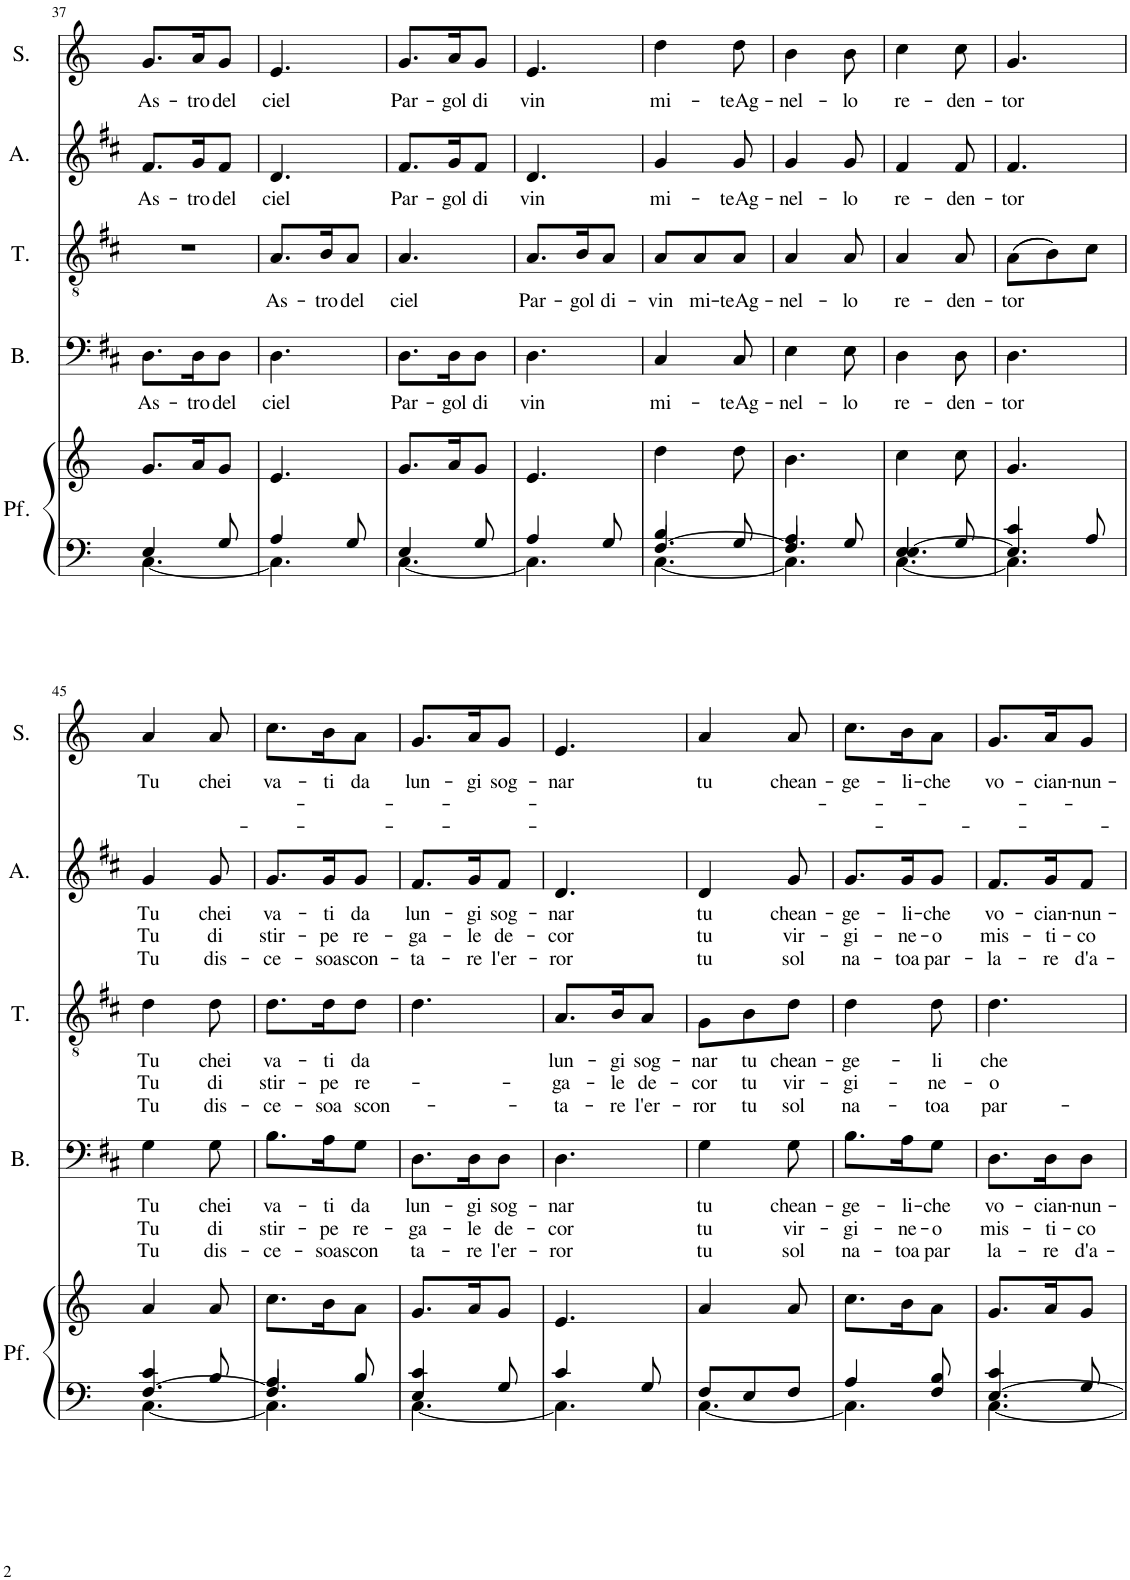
**kern	**kern	**kern	**text	**text	**text	**kern	**text	**text	**text	**kern	**text	**text	**text	**kern	**text
*part5	*part5	*part4	*part4	*part4	*part4	*part3	*part3	*part3	*part3	*part2	*part2	*part2	*part2	*part1	*part1
*staff6	*staff5	*staff4	*staff4	*staff4	*staff4	*staff3	*staff3	*staff3	*staff3	*staff2	*staff2	*staff2	*staff2	*staff1	*staff1
*I"Piano	*	*I"Basso	*	*	*	*I"Tenore	*	*	*	*I"Contralto	*	*	*	*I"Soprano	*
*	*	*I'B.	*	*	*	*I'T.	*	*	*	*	*	*	*	*I'S.	*
!!LO:PB:g=z
*clefF4	*clefG2	*clefF4	*	*	*	*clefGv2	*	*	*	*clefG2	*	*	*	*clefG2	*
*k[]	*k[]	*k[f#c#]	*	*	*	*k[f#c#]	*	*	*	*k[f#c#]	*	*	*	*k[]	*
*M3/8	*M3/8	*M3/8	*	*	*	*M3/8	*	*	*	*M3/8	*	*	*	*M3/8	*
=37	=37	=37	=37	=37	=37	=37	=37	=37	=37	=37	=37	=37	=37	=37	=37
*^	*	*	*	*	*	*	*	*	*	*	*	*	*	*	*
!	!	!	!	!LO:LY:b	!	!	!	!	!	!	!	!LO:LY:b	!	!	!	!LO:LY:b
4E/	[4.C\	8.g/L	8.D\L	As-	.	.	4.r	.	.	.	8.f#/L	As-	.	.	8.g/L	As-
!	!	!	!	!LO:LY:b	!	!	!	!	!	!	!	!LO:LY:b	!	!	!	!LO:LY:b
.	.	16a/K	16D\K	-tro	.	.	.	.	.	.	16g/K	-tro	.	.	16a/K	-tro
!	!	!	!	!LO:LY:b	!	!	!	!	!	!	!	!LO:LY:b	!	!	!	!LO:LY:b
8G/	.	8g/J	8D\J	del	.	.	.	.	.	.	8f#/J	del	.	.	8g/J	del
=38	=38	=38	=38	=38	=38	=38	=38	=38	=38	=38	=38	=38	=38	=38	=38	=38
!	!	!	!	!LO:LY:b	!	!	!	!LO:LY:b	!	!	!	!LO:LY:b	!	!	!	!LO:LY:b
4A/	4.C\]	4.e/	4.D\	ciel	.	.	8.A/L	As-	.	.	4.d/	ciel	.	.	4.e/	ciel
!	!	!	!	!	!	!	!	!LO:LY:b	!	!	!	!	!	!	!	!
.	.	.	.	.	.	.	16B/K	-tro	.	.	.	.	.	.	.	.
!	!	!	!	!	!	!	!	!LO:LY:b	!	!	!	!	!	!	!	!
8G/	.	.	.	.	.	.	8A/J	del	.	.	.	.	.	.	.	.
=39	=39	=39	=39	=39	=39	=39	=39	=39	=39	=39	=39	=39	=39	=39	=39	=39
!	!	!	!	!LO:LY:b	!	!	!	!LO:LY:b	!	!	!	!LO:LY:b	!	!	!	!LO:LY:b
4E/	[4.C\	8.g/L	8.D\L	Par-	.	.	4.A/	ciel	.	.	8.f#/L	Par-	.	.	8.g/L	Par-
!	!	!	!	!LO:LY:b	!	!	!	!	!	!	!	!LO:LY:b	!	!	!	!LO:LY:b
.	.	16a/K	16D\K	-gol	.	.	.	.	.	.	16g/K	-gol	.	.	16a/K	-gol
!	!	!	!	!LO:LY:b	!	!	!	!	!	!	!	!LO:LY:b	!	!	!	!LO:LY:b
8G/	.	8g/J	8D\J	di	.	.	.	.	.	.	8f#/J	di	.	.	8g/J	di
=40	=40	=40	=40	=40	=40	=40	=40	=40	=40	=40	=40	=40	=40	=40	=40	=40
!	!	!	!	!LO:LY:b	!	!	!	!LO:LY:b	!	!	!	!LO:LY:b	!	!	!	!LO:LY:b
4A/	4.C\]	4.e/	4.D\	vin	.	.	8.A/L	Par-	.	.	4.d/	vin	.	.	4.e/	vin
!	!	!	!	!	!	!	!	!LO:LY:b	!	!	!	!	!	!	!	!
.	.	.	.	.	.	.	16B/K	-gol	.	.	.	.	.	.	.	.
!	!	!	!	!	!	!	!	!LO:LY:b	!	!	!	!	!	!	!	!
8G/	.	.	.	.	.	.	8A/J	di-	.	.	.	.	.	.	.	.
=41	=41	=41	=41	=41	=41	=41	=41	=41	=41	=41	=41	=41	=41	=41	=41	=41
*	*^	*	*	*	*	*	*	*	*	*	*	*	*	*	*	*
!	!	!	!	!	!LO:LY:b	!	!	!	!LO:LY:b	!	!	!	!LO:LY:b	!	!	!	!LO:LY:b
4B/	[4.C\	[4.F/	4dd\	4C#/	mi-	.	.	8A/L	-vin	.	.	4g/	mi-	.	.	4dd\	mi-
!	!	!	!	!	!	!	!	!	!LO:LY:b	!	!	!	!	!	!	!	!
.	.	.	.	.	.	.	.	8A/	mi-	.	.	.	.	.	.	.	.
!	!	!	!	!	!LO:LY:b	!	!	!	!LO:LY:b	!	!	!	!LO:LY:b	!	!	!	!LO:LY:b
8G/	.	.	8dd\	8C#/	-teAg-	.	.	8A/J	-teAg-	.	.	8g/	-teAg-	.	.	8dd\	-teAg-
=42	=42	=42	=42	=42	=42	=42	=42	=42	=42	=42	=42	=42	=42	=42	=42	=42	=42
!	!	!	!	!	!LO:LY:b	!	!	!	!LO:LY:b	!	!	!	!LO:LY:b	!	!	!	!LO:LY:b
4A/	4.C\]	4.F/]	4.b\	4E\	-nel-	.	.	4A/	-nel-	.	.	4g/	-nel-	.	.	4b\	-nel-
!	!	!	!	!	!LO:LY:b	!	!	!	!LO:LY:b	!	!	!	!LO:LY:b	!	!	!	!LO:LY:b
8G/	.	.	.	8E\	lo	.	.	8A/	-lo	.	.	8g/	lo	.	.	8b\	lo
=43	=43	=43	=43	=43	=43	=43	=43	=43	=43	=43	=43	=43	=43	=43	=43	=43	=43
!	!	!	!	!	!LO:LY:b	!	!	!	!LO:LY:b	!	!	!	!LO:LY:b	!	!	!	!LO:LY:b
4E/	[4.C\	[4.E/	4cc\	4D\	re-	.	.	4A/	re-	.	.	4f#/	re-	.	.	4cc\	re-
!	!	!	!	!	!LO:LY:b	!	!	!	!LO:LY:b	!	!	!	!LO:LY:b	!	!	!	!LO:LY:b
8G/	.	.	8cc\	8D\	-den-	.	.	8A/	-den-	.	.	8f#/	-den-	.	.	8cc\	-den-
=44	=44	=44	=44	=44	=44	=44	=44	=44	=44	=44	=44	=44	=44	=44	=44	=44	=44
!	!	!	!	!	!LO:LY:b	!	!	!	!LO:LY:b	!	!	!	!LO:LY:b	!	!	!	!LO:LY:b
4c/	4.C\]	4.E/]	4.g/	4.D\	-tor	.	.	((8A\L	-tor	.	.	4.f#/	-tor	.	.	4.g/	-tor
.	.	.	.	.	.	.	.	8B\))	.	.	.	.	.	.	.	.	.
8A/	.	.	.	.	.	.	.	8c#\J	.	.	.	.	.	.	.	.	.
!!LO:LB:g=z
=45	=45	=45	=45	=45	=45	=45	=45	=45	=45	=45	=45	=45	=45	=45	=45	=45	=45
!	!	!	!	!	!LO:LY:b	!LO:LY:b	!LO:LY:b	!	!LO:LY:b	!LO:LY:b	!LO:LY:b	!	!LO:LY:b	!LO:LY:b	!LO:LY:b	!	!LO:LY:b
4c/	[4.C\	[4.F/	4a/	4G\	Tu	Tu	Tu	4d\	Tu	Tu	Tu	4g/	Tu	Tu	Tu	4a/	Tu
!	!	!	!	!	!LO:LY:b	!LO:LY:b	!LO:LY:b	!	!LO:LY:b	!LO:LY:b	!LO:LY:b	!	!LO:LY:b	!LO:LY:b	!LO:LY:b	!	!LO:LY:b
8B/	.	.	8a/	8G\	chei	di	dis-	8d\	chei	di	dis-	8g/	chei	di	dis-	8a/	chei
=46	=46	=46	=46	=46	=46	=46	=46	=46	=46	=46	=46	=46	=46	=46	=46	=46	=46
!	!	!	!	!	!LO:LY:b	!LO:LY:b	!LO:LY:b	!	!LO:LY:b	!LO:LY:b	!LO:LY:b	!	!LO:LY:b	!LO:LY:b	!LO:LY:b	!	!LO:LY:b
4A/	4.C\]	4.F/]	8.cc\L	8.B\L	va-	stir-	-ce-	8.d\L	va-	stir-	-ce-	8.g/L	va-	stir-	-ce-	8.cc\L	va-
!	!	!	!	!	!LO:LY:b	!LO:LY:b	!LO:LY:b	!	!LO:LY:b	!LO:LY:b	!LO:LY:b	!	!LO:LY:b	!LO:LY:b	!LO:LY:b	!	!LO:LY:b
.	.	.	16b\K	16A\K	-ti	-pe	-soa	16d\K	-ti	-pe	-soa	16g/K	-ti	-pe	-soa	16b\K	-ti
!	!	!	!	!	!LO:LY:b	!LO:LY:b	!LO:LY:b	!	!LO:LY:b	!LO:LY:b	!LO:LY:b	!	!LO:LY:b	!LO:LY:b	!LO:LY:b	!	!LO:LY:b
8B/	.	.	8a\J	8G\J	da	re-	scon	8d\J	da	re-	scon-	8g/J	da	re-	scon-	8a\J	da
*	*v	*v	*	*	*	*	*	*	*	*	*	*	*	*	*	*	*
=47	=47	=47	=47	=47	=47	=47	=47	=47	=47	=47	=47	=47	=47	=47	=47	=47
!	!	!	!	!LO:LY:b	!LO:LY:b	!LO:LY:b	!	!	!	!	!	!LO:LY:b	!LO:LY:b	!LO:LY:b	!	!LO:LY:b
4E/ 4c/	[4.C\	8.g/L	8.D\L	lun-	-ga-	ta-	4.d\	.	.	.	8.f#/L	lun-	-ga-	-ta-	8.g/L	lun-
!	!	!	!	!LO:LY:b	!LO:LY:b	!LO:LY:b	!	!	!	!	!	!LO:LY:b	!LO:LY:b	!LO:LY:b	!	!LO:LY:b
.	.	16a/K	16D\K	-gi	-le	-re	.	.	.	.	16g/K	-gi	-le	-re	16a/K	-gi
!	!	!	!	!LO:LY:b	!LO:LY:b	!LO:LY:b	!	!	!	!	!	!LO:LY:b	!LO:LY:b	!LO:LY:b	!	!LO:LY:b
8G/	.	8g/J	8D\J	sog-	de-	l'er-	.	.	.	.	8f#/J	sog-	de-	l'er-	8g/J	sog-
=48	=48	=48	=48	=48	=48	=48	=48	=48	=48	=48	=48	=48	=48	=48	=48	=48
!	!	!	!	!LO:LY:b	!LO:LY:b	!LO:LY:b	!	!LO:LY:b	!LO:LY:b	!LO:LY:b	!	!LO:LY:b	!LO:LY:b	!LO:LY:b	!	!LO:LY:b
4c/	4.C\]	4.e/	4.D\	-nar	-cor	-ror	8.A/L	lun-	-ga-	-ta-	4.d/	-nar	-cor	-ror	4.e/	-nar
!	!	!	!	!	!	!	!	!LO:LY:b	!LO:LY:b	!LO:LY:b	!	!	!	!	!	!
.	.	.	.	.	.	.	16B/K	-gi	-le	-re	.	.	.	.	.	.
!	!	!	!	!	!	!	!	!LO:LY:b	!LO:LY:b	!LO:LY:b	!	!	!	!	!	!
8G/	.	.	.	.	.	.	8A/J	sog-	de-	l'er-	.	.	.	.	.	.
=49	=49	=49	=49	=49	=49	=49	=49	=49	=49	=49	=49	=49	=49	=49	=49	=49
!	!	!	!	!LO:LY:b	!LO:LY:b	!LO:LY:b	!	!LO:LY:b	!LO:LY:b	!LO:LY:b	!	!LO:LY:b	!LO:LY:b	!LO:LY:b	!	!LO:LY:b
8F/L	[4.C\	4a/	4G\	tu	tu	tu	8G\L	-nar	-cor	-ror	4d/	tu	tu	tu	4a/	tu
!	!	!	!	!	!	!	!	!LO:LY:b	!LO:LY:b	!LO:LY:b	!	!	!	!	!	!
8E/	.	.	.	.	.	.	8B\	tu	tu	tu	.	.	.	.	.	.
!	!	!	!	!LO:LY:b	!LO:LY:b	!LO:LY:b	!	!LO:LY:b	!LO:LY:b	!LO:LY:b	!	!LO:LY:b	!LO:LY:b	!LO:LY:b	!	!LO:LY:b
8F/J	.	8a/	8G\	chean-	vir-	sol	8d\J	chean-	vir-	sol	8g/	chean-	vir-	sol	8a/	chean-
=50	=50	=50	=50	=50	=50	=50	=50	=50	=50	=50	=50	=50	=50	=50	=50	=50
!	!	!	!	!LO:LY:b	!LO:LY:b	!LO:LY:b	!	!LO:LY:b	!LO:LY:b	!LO:LY:b	!	!LO:LY:b	!LO:LY:b	!LO:LY:b	!	!LO:LY:b
4A/	4.C\]	8.cc\L	8.B\L	-ge-	-gi-	na-	4d\	-ge-	-gi-	na-	8.g/L	-ge-	-gi-	na-	8.cc\L	-ge-
!	!	!	!	!LO:LY:b	!LO:LY:b	!LO:LY:b	!	!	!	!	!	!LO:LY:b	!LO:LY:b	!LO:LY:b	!	!LO:LY:b
.	.	16b\K	16A\K	-li-	-ne-	-toa	.	.	.	.	16g/K	-li-	-ne-	-toa	16b\K	-li-
!	!	!	!	!LO:LY:b	!LO:LY:b	!LO:LY:b	!	!LO:LY:b	!LO:LY:b	!LO:LY:b	!	!LO:LY:b	!LO:LY:b	!LO:LY:b	!	!LO:LY:b
8F/ 8B/	.	8a\J	8G\J	-che	-o	par	8d\	-li	-ne-	-toa	8g/J	-che	-o	par-	8a\J	-che
=51	=51	=51	=51	=51	=51	=51	=51	=51	=51	=51	=51	=51	=51	=51	=51	=51
*	*^	*	*	*	*	*	*	*	*	*	*	*	*	*	*	*
!	!	!	!	!	!LO:LY:b	!LO:LY:b	!LO:LY:b	!	!LO:LY:b	!LO:LY:b	!LO:LY:b	!	!LO:LY:b	!LO:LY:b	!LO:LY:b	!	!LO:LY:b
4c/	[4.C\	[4.E/	8.g/L	8.D\L	vo-	mis-	la-	4.d\	che	-o	par-	8.f#/L	vo-	mis-	-la-	8.g/L	vo-
!	!	!	!	!	!LO:LY:b	!LO:LY:b	!LO:LY:b	!	!	!	!	!	!LO:LY:b	!LO:LY:b	!LO:LY:b	!	!LO:LY:b
.	.	.	16a/K	16D\K	-cian-	-ti-	-re	.	.	.	.	16g/K	-cian-	-ti-	-re	16a/K	-cian-
!	!	!	!	!	!LO:LY:b	!LO:LY:b	!LO:LY:b	!	!	!	!	!	!LO:LY:b	!LO:LY:b	!LO:LY:b	!	!LO:LY:b
8G/	.	.	8g/J	8D\J	-nun-	-co	d'a-	.	.	.	.	8f#/J	-nun-	-co	d'a-	8g/J	-nun-
*v	*v	*v	*	*	*	*	*	*	*	*	*	*	*	*	*	*	*
=	=	=	=	=	=	=	=	=	=	=	=	=	=	=	=
*-	*-	*-	*-	*-	*-	*-	*-	*-	*-	*-	*-	*-	*-	*-	*-
